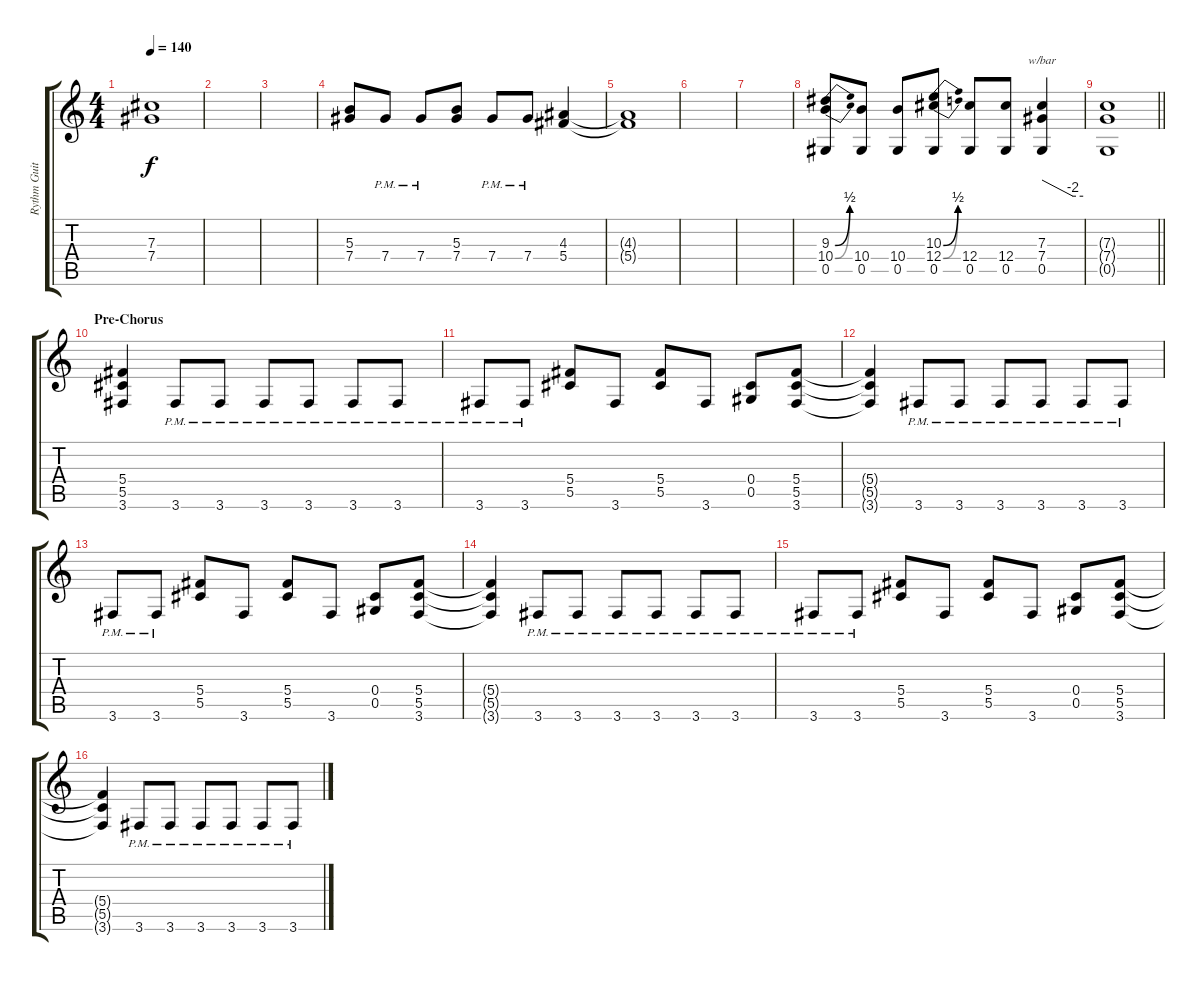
\track ("Rythm Guitar" "Rythm Guit") {instrument distortionguitar}
\staff {score tabs}
\tuning (Eb4 Bb3 Gb3 Db3 Ab2 Eb2) {hide}
\ts (4 4)
\tempo 140
\clef g2
\ks c
(7.3{t} 7.4{t}).1{dy f} |
|
|
(5.3 7.4).8 7.4{pm}.8 7.4{pm}.8 (5.3 7.4).8 7.4{pm}.8 7.4{pm}.8 (4.3 5.4).4 |
(4.3{t} 5.4{t}).1 |
|
|
(9.3{be (bend 0 0 60 2)} 10.4{be (bend 0 0 60 2)} 0.5).8 (10.4 0.5).8 (10.4 0.5).8 (10.3{be (bend 0 0 60 2)} 12.4{be (bend 0 0 60 2)} 0.5).8 (12.4 0.5).8 (12.4 0.5).8 (7.3 7.4 0.5).4{tbe (custom default 0 0 45 -8 60 -8)} |
\barLineRight lightlight
(7.3{t} 7.4{t} 0.5{t}).1 |
\section ("" "Pre-Chorus")
(5.4 5.5 3.6).4 3.6{pm}.8 3.6{pm}.8 3.6{pm}.8 3.6{pm}.8 3.6{pm}.8 3.6{pm}.8 |
3.6{pm}.8 3.6{pm}.8 (5.4 5.5).8 3.6.8 (5.4 5.5).8 3.6.8 (0.4 0.5).8 (5.4 5.5 3.6).8 |
(5.4{t} 5.5{t} 3.6{t}).4 3.6{pm}.8 3.6{pm}.8 3.6{pm}.8 3.6{pm}.8 3.6{pm}.8 3.6{pm}.8 |
3.6{pm}.8 3.6{pm}.8 (5.4 5.5).8 3.6.8 (5.4 5.5).8 3.6.8 (0.4 0.5).8 (5.4 5.5 3.6).8 |
(5.4{t} 5.5{t} 3.6{t}).4 3.6{pm}.8 3.6{pm}.8 3.6{pm}.8 3.6{pm}.8 3.6{pm}.8 3.6{pm}.8 |
3.6{pm}.8 3.6{pm}.8 (5.4 5.5).8 3.6.8 (5.4 5.5).8 3.6.8 (0.4 0.5).8 (5.4 5.5 3.6).8 |
(5.4{t} 5.5{t} 3.6{t}).4 3.6{pm}.8 3.6{pm}.8 3.6{pm}.8 3.6{pm}.8 3.6{pm}.8 3.6{pm}.8
